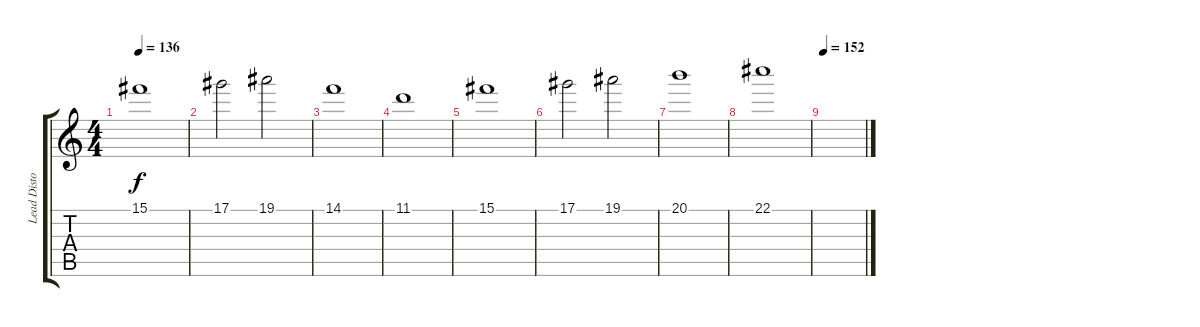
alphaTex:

\track ("Lead Distortion" "Lead Disto") {instrument distortionguitar}
\staff {score tabs}
\tuning (Eb4 Bb3 Gb3 Db3 Ab2 Eb2) {hide}
\ts (4 4)
\tempo 136
\clef g2
\ks c
15.1.1{dy f} |
17.1.2 19.1.2 |
14.1.1 |
11.1.1 |
15.1.1 |
17.1.2 19.1.2 |
20.1.1 |
22.1.1 |
\tempo 140
\tempo 152
